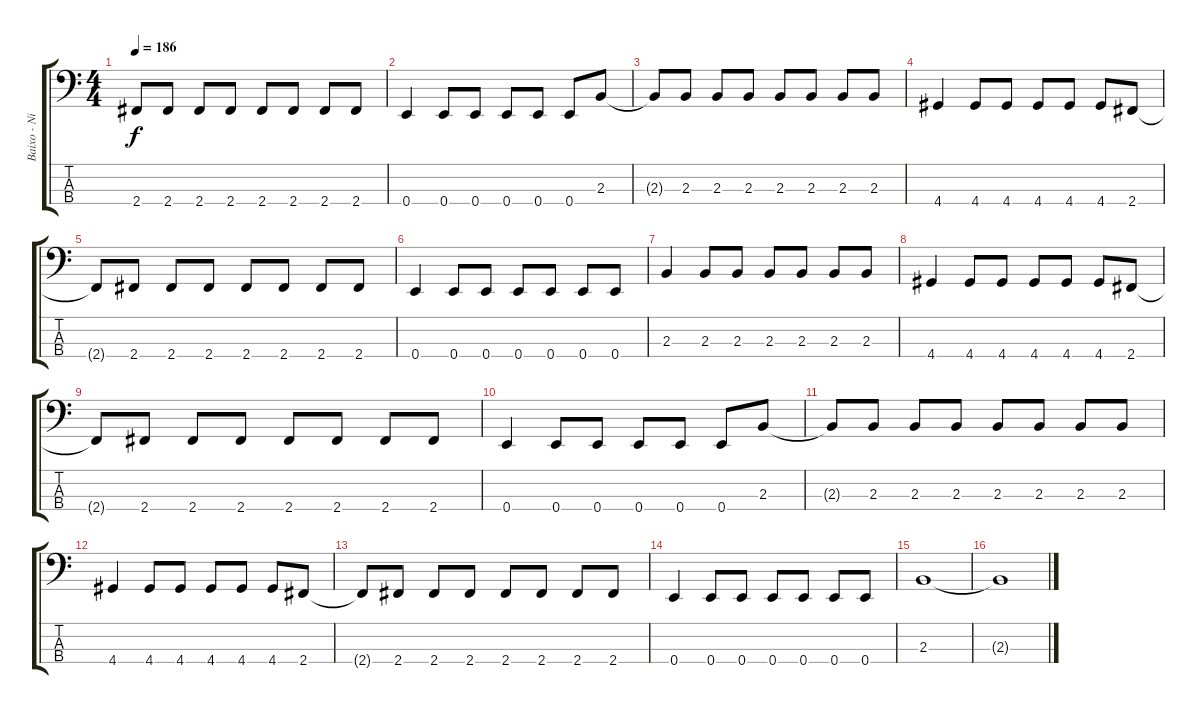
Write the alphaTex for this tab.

\track ("Baixo - Nikola" "Baixo - Ni") {instrument electricbasspick}
\staff {score tabs}
\tuning (G2 D2 A1 E1) {hide}
\ts (4 4)
\tempo 186
\clef f4
\ks c
2.4{t}.8{dy f} 2.4.8 2.4.8 2.4.8 2.4.8 2.4.8 2.4.8 2.4.8 |
0.4.4 0.4.8 0.4.8 0.4.8 0.4.8 0.4.8 2.3.8 |
2.3{t}.8 2.3.8 2.3.8 2.3.8 2.3.8 2.3.8 2.3.8 2.3.8 |
4.4.4 4.4.8 4.4.8 4.4.8 4.4.8 4.4.8 2.4.8 |
2.4{t}.8 2.4.8 2.4.8 2.4.8 2.4.8 2.4.8 2.4.8 2.4.8 |
0.4.4 0.4.8 0.4.8 0.4.8 0.4.8 0.4.8 0.4.8 |
2.3.4 2.3.8 2.3.8 2.3.8 2.3.8 2.3.8 2.3.8 |
4.4.4 4.4.8 4.4.8 4.4.8 4.4.8 4.4.8 2.4.8 |
2.4{t}.8 2.4.8 2.4.8 2.4.8 2.4.8 2.4.8 2.4.8 2.4.8 |
0.4.4 0.4.8 0.4.8 0.4.8 0.4.8 0.4.8 2.3.8 |
2.3{t}.8 2.3.8 2.3.8 2.3.8 2.3.8 2.3.8 2.3.8 2.3.8 |
4.4.4 4.4.8 4.4.8 4.4.8 4.4.8 4.4.8 2.4.8 |
2.4{t}.8 2.4.8 2.4.8 2.4.8 2.4.8 2.4.8 2.4.8 2.4.8 |
0.4.4 0.4.8 0.4.8 0.4.8 0.4.8 0.4.8 0.4.8 |
2.3.1 |
2.3{t}.1
